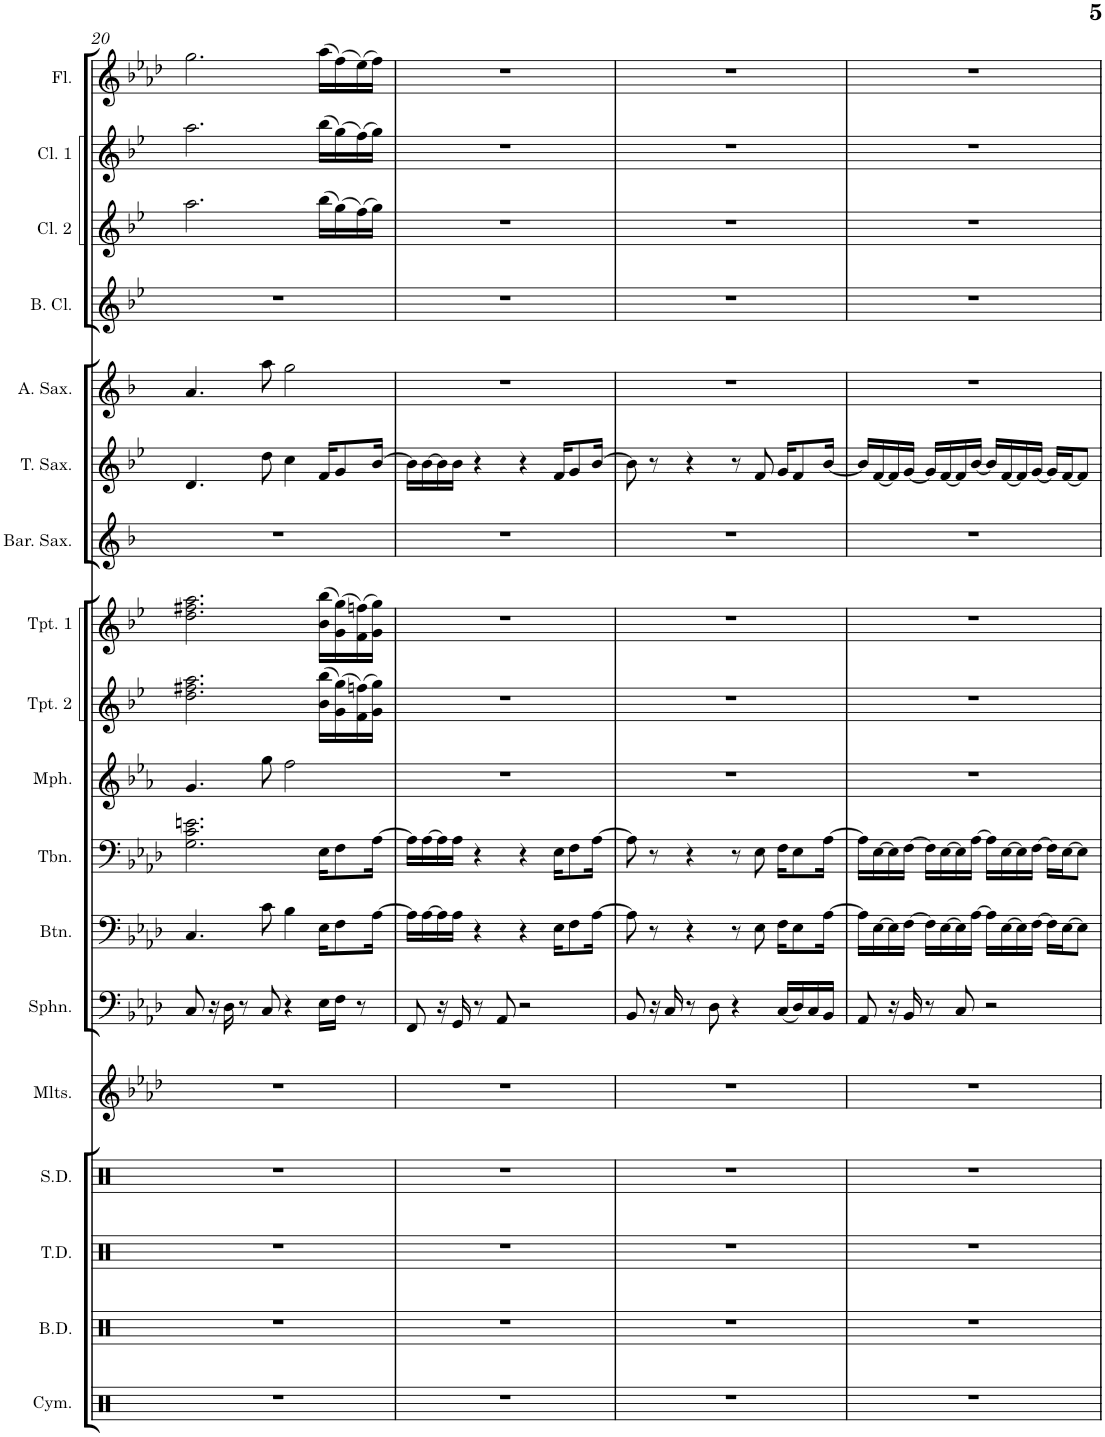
**kern	**kern	**kern	**kern	**kern	**kern	**kern	**kern	**kern	**kern	**kern	**kern	**kern	**kern	**kern	**kern	**kern	**kern
*part18	*part17	*part16	*part15	*part14	*part13	*part12	*part11	*part10	*part9	*part8	*part7	*part6	*part5	*part4	*part3	*part2	*part1
*staff18	*staff17	*staff16	*staff15	*staff14	*staff13	*staff12	*staff11	*staff10	*staff9	*staff8	*staff7	*staff6	*staff5	*staff4	*staff3	*staff2	*staff1
*I"Cymbals	*I"Bass Drums	*I"Tenor Drums	*I"Snare Drum	*I"Mallets	*I"Sousaphone	*I"Baritone	*I"Trombone	*I"Mellophone	*I"Trumpet 2	*I"Trumpet 1	*I"Baritone Sax	*I"Tenor Sax	*I"Alto Sax	*I"Bass Clarinet	*I"Clarinet 2	*I"Clarinet 1	*I"Flute
*I'Cym.	*I'B.D.	*I'T.D.	*I'S.D.	*I'Mlts.	*I'Sphn.	*I'Btn.	*I'Tbn.	*I'Mph.	*I'Tpt. 2	*I'Tpt. 1	*I'Bar. Sax.	*I'T. Sax.	*I'A. Sax.	*I'B. Cl.	*I'Cl. 2	*I'Cl. 1	*I'Fl.
!!LO:PB:g=z
*clefX	*clefX	*clefX	*clefX	*clefG2	*clefF4	*clefF4	*clefF4	*clefG2	*clefG2	*clefG2	*clefG2	*clefG2	*clefG2	*clefG2	*clefG2	*clefG2	*clefG2
*	*	*	*	*Trd-7c-12	*	*Trd4c7	*	*Trd4c7	*Trd1c2	*Trd1c2	*Trd12c21	*Trd8c14	*Trd5c9	*Trd8c14	*Trd1c2	*Trd1c2	*
*k[]	*k[]	*k[]	*k[]	*k[b-e-a-d-]	*k[b-e-a-d-]	*k[b-e-a-d-]	*k[b-e-a-d-]	*k[b-e-a-]	*k[b-e-]	*k[b-e-]	*k[b-]	*k[b-e-]	*k[b-]	*k[b-e-]	*k[b-e-]	*k[b-e-]	*k[b-e-a-d-]
*M4/4	*M4/4	*M4/4	*M4/4	*M4/4	*M4/4	*M4/4	*M4/4	*M4/4	*M4/4	*M4/4	*M4/4	*M4/4	*M4/4	*M4/4	*M4/4	*M4/4	*M4/4
=20	=20	=20	=20	=20	=20	=20	=20	=20	=20	=20	=20	=20	=20	=20	=20	=20	=20
1r	1r	1r	1r	1r	8C/	4.C/	2.G\ 2.c\ 2.en\	4.g/	2.dd\ 2.ff#X\ 2.aa\	2.dd\ 2.ff#X\ 2.aa\	1r	4.d/	4.a/	1r	2.aa\	2.aa\	2.gg\
.	.	.	.	.	16r	.	.	.	.	.	.	.	.	.	.	.	.
.	.	.	.	.	16D-\	.	.	.	.	.	.	.	.	.	.	.	.
.	.	.	.	.	8r	.	.	.	.	.	.	.	.	.	.	.	.
.	.	.	.	.	8C/	8c\	.	8gg\	.	.	.	8dd\	8aa\	.	.	.	.
.	.	.	.	.	4r	4B-\	.	2ff\	.	.	.	4cc\	2gg\	.	.	.	.
.	.	.	.	.	16E-\LL	16E-\KL	16E-\KL	.	(16b-\ 16bb-\LL	(16b-\ 16bb-\LL	.	16f/KL	.	.	(16bb-\LL	(16bb-\LL	(16aa-\LL
.	.	.	.	.	16F\JJ	8F\	8F\	.	(16g\ 16gg\)	(16g\ 16gg\)	.	8g/	.	.	(16gg\)	(16gg\)	(16ff\)
.	.	.	.	.	8r	.	.	.	(16f\ 16ffn\)	(16f\ 16ffn\)	.	.	.	.	(16ff\)	(16ff\)	(16ee-\)
.	.	.	.	.	.	[16A-\Jk	[16A-\Jk	.	16g\ 16gg\JJ)	16g\ 16gg\JJ)	.	[16b-/Jk	.	.	16gg\JJ)	16gg\JJ)	16ff\JJ)
=21	=21	=21	=21	=21	=21	=21	=21	=21	=21	=21	=21	=21	=21	=21	=21	=21	=21
1r	1r	1r	1r	1r	8FF/	16A-\LL]	16A-\LL]	1r	1r	1r	1r	16b-\LL]	1r	1r	1r	1r	1r
.	.	.	.	.	.	[16A-\	[16A-\	.	.	.	.	[16b-\	.	.	.	.	.
.	.	.	.	.	16r	16A-\]	16A-\]	.	.	.	.	16b-\]	.	.	.	.	.
.	.	.	.	.	16GG/	16A-\JJ	16A-\JJ	.	.	.	.	16b-\JJ	.	.	.	.	.
.	.	.	.	.	8r	4r	4r	.	.	.	.	4r	.	.	.	.	.
.	.	.	.	.	8AA-/	.	.	.	.	.	.	.	.	.	.	.	.
.	.	.	.	.	2r	4r	4r	.	.	.	.	4r	.	.	.	.	.
.	.	.	.	.	.	16E-\KL	16E-\KL	.	.	.	.	16f/KL	.	.	.	.	.
.	.	.	.	.	.	8F\	8F\	.	.	.	.	8g/	.	.	.	.	.
.	.	.	.	.	.	[16A-\Jk	[16A-\Jk	.	.	.	.	[16b-/Jk	.	.	.	.	.
=22	=22	=22	=22	=22	=22	=22	=22	=22	=22	=22	=22	=22	=22	=22	=22	=22	=22
1r	1r	1r	1r	1r	8BB-/	8A-\]	8A-\]	1r	1r	1r	1r	8b-\]	1r	1r	1r	1r	1r
.	.	.	.	.	16r	8r	8r	.	.	.	.	8r	.	.	.	.	.
.	.	.	.	.	16C/	.	.	.	.	.	.	.	.	.	.	.	.
.	.	.	.	.	8r	4r	4r	.	.	.	.	4r	.	.	.	.	.
.	.	.	.	.	8D-\	.	.	.	.	.	.	.	.	.	.	.	.
.	.	.	.	.	4r	8r	8r	.	.	.	.	8r	.	.	.	.	.
.	.	.	.	.	.	8E-\	8E-\	.	.	.	.	8f/	.	.	.	.	.
.	.	.	.	.	(16C/LL	16F\KL	16F\KL	.	.	.	.	16g/KL	.	.	.	.	.
.	.	.	.	.	16D-/)	8E-\	8E-\	.	.	.	.	8f/	.	.	.	.	.
.	.	.	.	.	16C/	.	.	.	.	.	.	.	.	.	.	.	.
.	.	.	.	.	16BB-/JJ	[16A-\Jk	[16A-\Jk	.	.	.	.	[16b-/Jk	.	.	.	.	.
=23	=23	=23	=23	=23	=23	=23	=23	=23	=23	=23	=23	=23	=23	=23	=23	=23	=23
1r	1r	1r	1r	1r	8AA-/	16A-\LL]	16A-\LL]	1r	1r	1r	1r	16b-/LL]	1r	1r	1r	1r	1r
.	.	.	.	.	.	[16E-\	[16E-\	.	.	.	.	[16f/	.	.	.	.	.
.	.	.	.	.	16r	16E-\]	16E-\]	.	.	.	.	16f/]	.	.	.	.	.
.	.	.	.	.	16BB-/	[16F\JJ	[16F\JJ	.	.	.	.	[16g/JJ	.	.	.	.	.
.	.	.	.	.	8r	16F\LL]	16F\LL]	.	.	.	.	16g/LL]	.	.	.	.	.
.	.	.	.	.	.	[16E-\	[16E-\	.	.	.	.	[16f/	.	.	.	.	.
.	.	.	.	.	8C/	16E-\]	16E-\]	.	.	.	.	16f/]	.	.	.	.	.
.	.	.	.	.	.	[16A-\JJ	[16A-\JJ	.	.	.	.	[16b-/JJ	.	.	.	.	.
.	.	.	.	.	2r	16A-\LL]	16A-\LL]	.	.	.	.	16b-/LL]	.	.	.	.	.
.	.	.	.	.	.	[16E-\	[16E-\	.	.	.	.	[16f/	.	.	.	.	.
.	.	.	.	.	.	16E-\]	16E-\]	.	.	.	.	16f/]	.	.	.	.	.
.	.	.	.	.	.	[16F\JJ	[16F\JJ	.	.	.	.	[16g/JJ	.	.	.	.	.
.	.	.	.	.	.	16F\LL]	16F\LL]	.	.	.	.	16g/LL]	.	.	.	.	.
.	.	.	.	.	.	[16E-\J	[16E-\J	.	.	.	.	[16f/J	.	.	.	.	.
.	.	.	.	.	.	8E-\J]	8E-\J]	.	.	.	.	8f/J]	.	.	.	.	.
=	=	=	=	=	=	=	=	=	=	=	=	=	=	=	=	=	=
*-	*-	*-	*-	*-	*-	*-	*-	*-	*-	*-	*-	*-	*-	*-	*-	*-	*-
